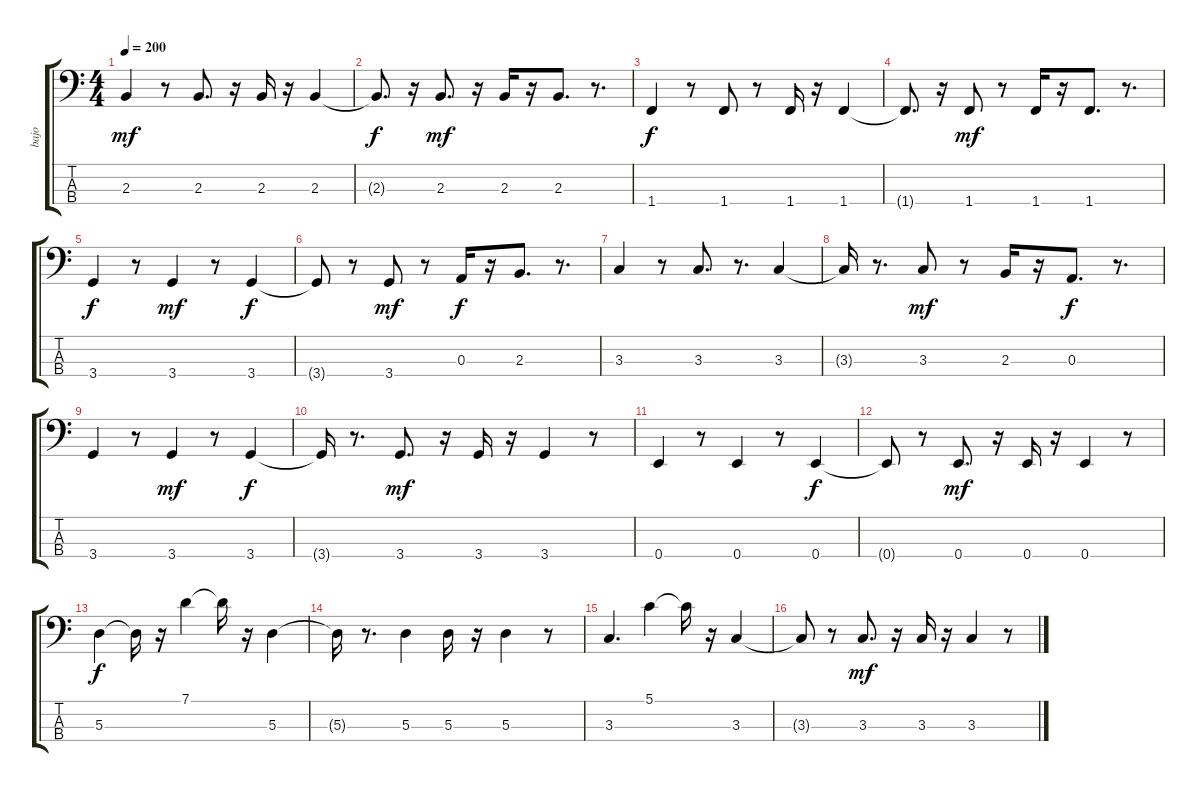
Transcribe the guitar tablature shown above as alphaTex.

\track ("bajo" "bajo") {instrument electricbasspick}
\staff {score tabs}
\tuning (G2 D2 A1 E1) {hide}
\ts (4 4)
\tempo 200
\clef f4
\ks c
2.3.4{dy mf} r.8 2.3.8{d} r.16 2.3.16 r.16 2.3.4 |
2.3{t}.8{d dy f} r.16 2.3.8{d dy mf} r.16 2.3.16 r.16 2.3.8{d} r.8{d} |
1.4.4{dy f} r.8 1.4.8 r.8 1.4.16 r.16 1.4.4 |
1.4{t}.8{d} r.16 1.4.8{dy mf} r.8 1.4.16 r.16 1.4.8{d} r.8{d} |
3.4.4{dy f} r.8 3.4.4{dy mf} r.8 3.4.4{dy f} |
3.4{t}.8 r.8 3.4.8{dy mf} r.8 0.3.16{dy f} r.16 2.3.8{d} r.8{d} |
3.3.4 r.8 3.3.8{d} r.8{d} 3.3.4 |
3.3{t}.16 r.8{d} 3.3.8{dy mf} r.8 2.3.16 r.16 0.3.8{d dy f} r.8{d} |
3.4.4{volume 7} r.8 3.4.4{dy mf} r.8 3.4.4{dy f} |
3.4{t}.16 r.8{d} 3.4.8{d dy mf} r.16 3.4.16 r.16 3.4.4 r.8 |
0.4.4{volume 6} r.8 0.4.4 r.8 0.4.4{dy f} |
0.4{t}.8 r.8 0.4.8{d dy mf} r.16 0.4.16 r.16 0.4.4 r.8 |
5.3.4{dy f volume 5} 5.3{t}.16 r.16 7.1.4 7.1{t}.16 r.16 5.3.4 |
5.3{t}.16 r.8{d} 5.3.4 5.3.16 r.16 5.3.4 r.8 |
3.3.4{d volume 4} 5.1.4 5.1{t}.16 r.16 3.3.4 |
3.3{t}.8 r.8 3.3.8{d dy mf} r.16 3.3.16 r.16 3.3.4 r.8
